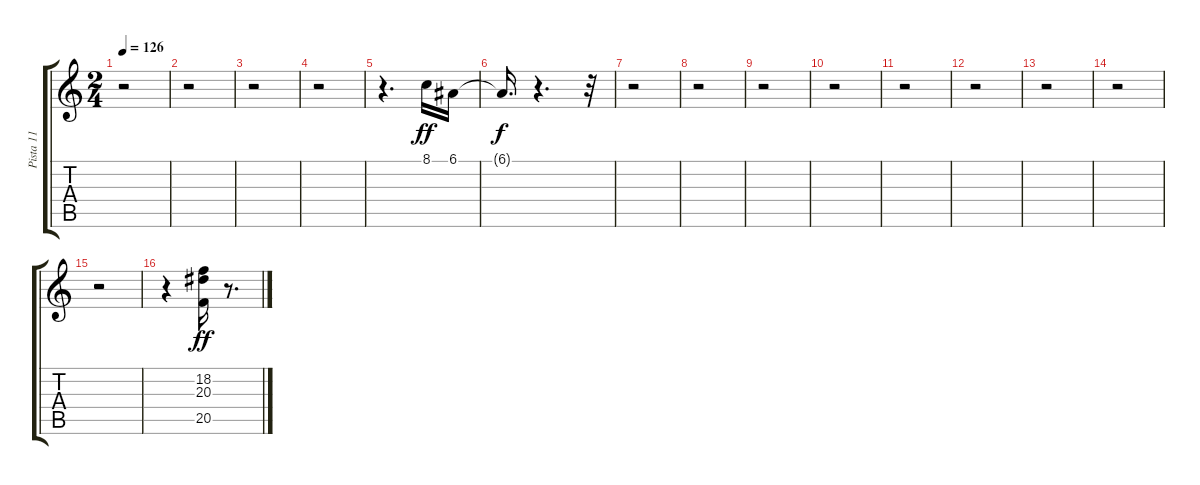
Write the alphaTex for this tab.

\track ("Pista 11" "Pista 11") {instrument brasssection}
\staff {score tabs}
\tuning (E4 B3 G3 D3 A2 E2) {hide}
\ts (2 4)
\tempo 126
\clef g2
\ks c
r.2{dy f} |
r.2 |
r.2 |
r.2 |
r.4{d} 8.1.16{dy ff} 6.1.16 |
6.1{t}.16{d dy f} r.4{d} r.32 |
r.2 |
r.2 |
r.2 |
r.2 |
r.2 |
r.2 |
r.2 |
r.2 |
r.2 |
r.4 (18.2 20.3 20.5).16{dy ff} r.8{d}
